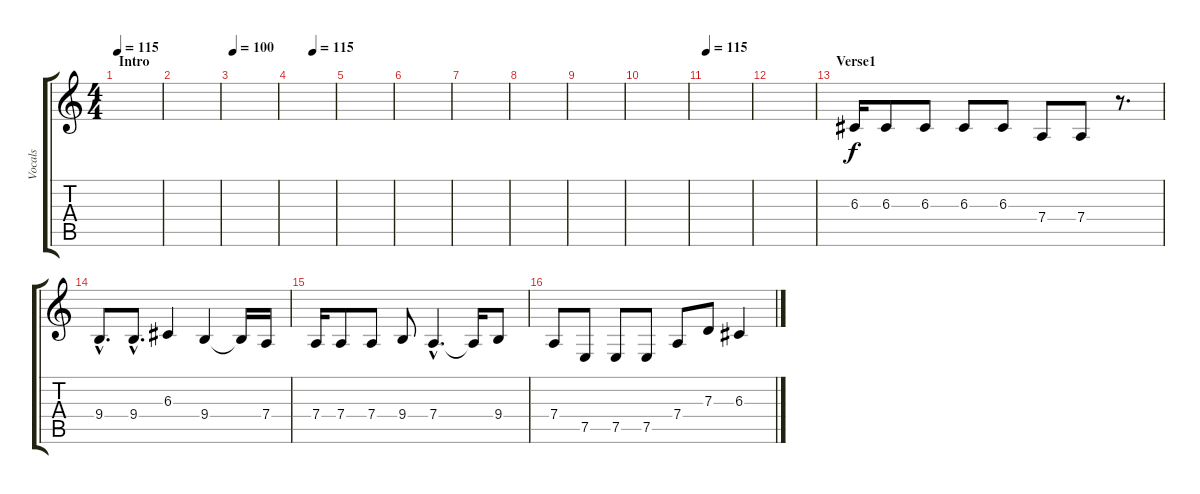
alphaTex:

\track ("Vocals" "Vocals") {instrument oboe}
\staff {score tabs}
\tuning (E4 B3 G3 D3 A2 E2) {hide}
\ts (4 4)
\section ("" "Intro")
\tempo 115
\tempo 100
\tempo 115
\clef g2
\ks c
|
|
\tempo 100
|
\tempo (115 0.5)
|
|
|
|
|
|
|
\tempo 115
|
|
\section ("" "Verse1")
6.3.16 6.3.8 6.3.8 6.3.8 6.3.8 7.4.8 7.4.8 r.8{d} |
9.4{hac}.8{d} 9.4{hac}.8{d} 6.3.4 9.4.4 9.4{t}.16 7.4.16 |
7.4.16 7.4.8 7.4.8 9.4.8 7.4{hac}.4{d} 7.4{t}.16 9.4.8 |
7.4.8 7.5.8 7.5.8 7.5.8 7.4.8 7.3.8 6.3.4
